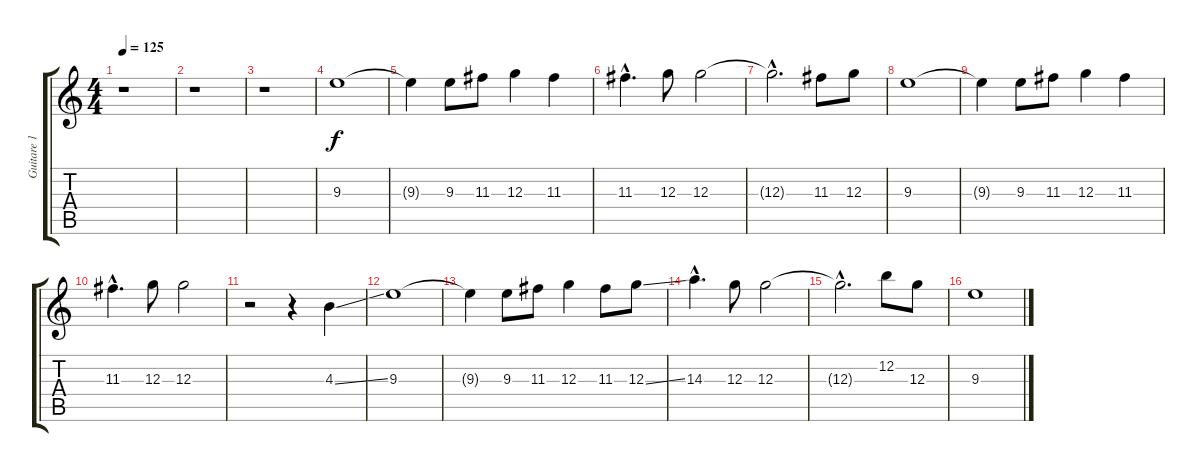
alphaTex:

\track ("Guitare 1" "Guitare 1") {instrument distortionguitar}
\staff {score tabs}
\tuning (E4 B3 G3 D3 A2 E2) {hide}
\ts (4 4)
\tempo 125
\clef g2
\ks c
r.1{dy f} |
r.1 |
r.1 |
9.3.1{instrument acousticguitarnylon} |
9.3{t}.4 9.3.8 11.3.8 12.3.4 11.3.4 |
11.3{hac}.4{d} 12.3.8 12.3.2 |
12.3{hac t}.2{d} 11.3.8 12.3.8 |
9.3.1 |
9.3{t}.4 9.3.8 11.3.8 12.3.4 11.3.4 |
11.3{hac}.4{d} 12.3.8 12.3.2 |
r.2 r.4 4.3{ss}.4 |
9.3.1 |
9.3{t}.4 9.3.8 11.3.8 12.3.4 11.3.8 12.3{ss}.8 |
14.3{hac}.4{d} 12.3.8 12.3.2 |
12.3{hac t}.2{d} 12.2.8 12.3.8 |
9.3.1
